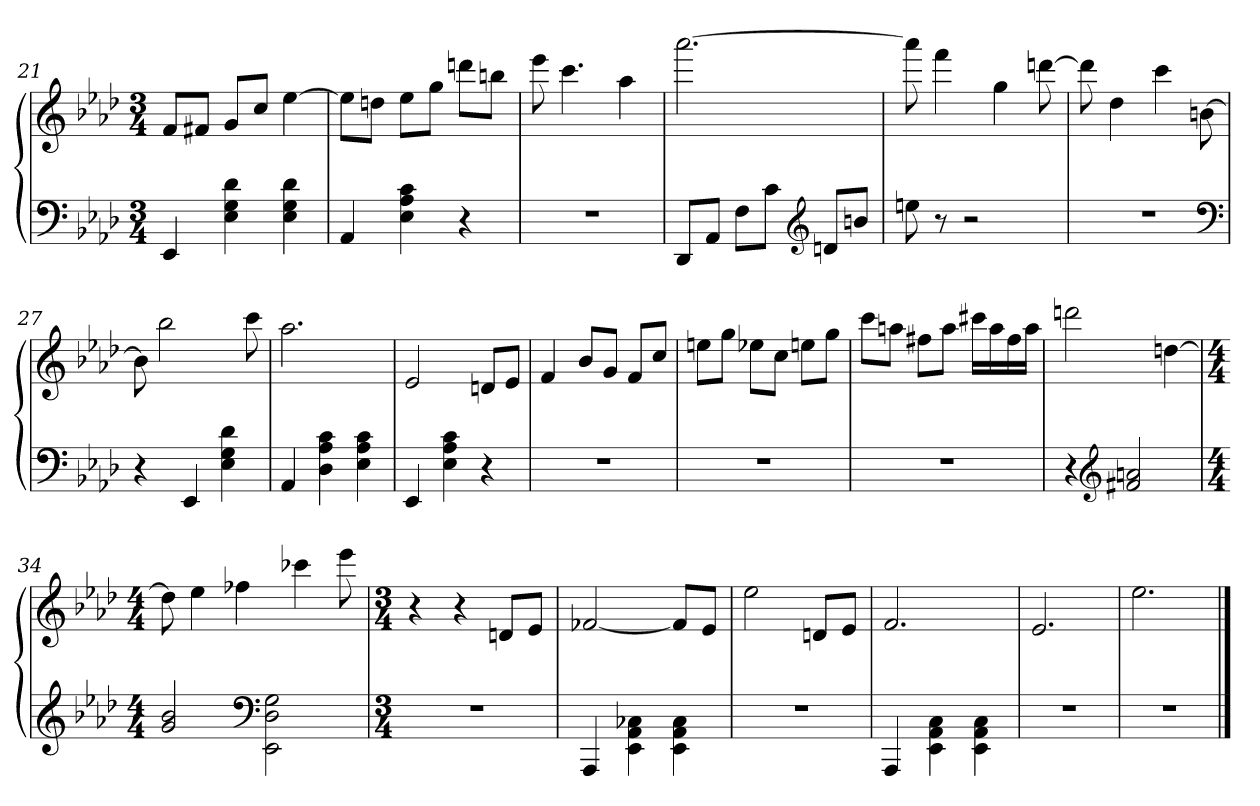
**kern	**kern
*part1	*part1
*staff2	*staff1
*clefF4	*clefG2
*k[b-e-a-d-]	*k[b-e-a-d-]
*A-:	*A-:
*M3/4	*M3/4
=21	=21
4EE-/	8f/L
.	8f#X/J
4E-\ 4G\ 4d-\	8g/L
.	8cc/J
4E-\ 4G\ 4d-\	[4ee-\
=22	=22
4AA-/	8ee-\L]
.	8ddn\J
4E-\ 4A-\ 4c\	8ee-\L
.	8gg\J
4r	8dddn\L
.	8bbn\J
=23	=23
2.r	8eee-\
.	4.ccc\
.	4aa-\
=24	=24
8DD-/L	[2.aaa-\
8AA-/J	.
8F\L	.
8c\J	.
*clefG2	*
8dn/L	.
8bn/J	.
=25	=25
8een\	8aaa-\]
8r	4fff\
2r	.
.	4gg\
.	[8dddn\
=26	=26
2.r	8ddd\]
.	4dd-\
.	4ccc\
.	[8bn\
*clefF4	*
=27	=27
4r	8b\]
.	2bb-\
4EE-/	.
4E-\ 4G\ 4d-\	.
.	8ccc\
=28	=28
4AA-/	2.aa-\
4D-\ 4A-\ 4c\	.
4E-\ 4A-\ 4c\	.
=29	=29
4EE-/	2e-/
4E-\ 4A-\ 4c\	.
4r	8dn/L
.	8e-/J
=30	=30
2.r	4f/
.	8b-/L
.	8g/J
.	8f/L
.	8cc/J
=31	=31
2.r	8een\L
.	8gg\J
.	8ee-X\L
.	8cc\J
.	8een\L
.	8gg\J
=32	=32
2.r	8ccc\L
.	8aan\J
.	8ff#X\L
.	8aa\J
.	16ccc#X\LL
.	16aa\
.	16ff#\
.	16aa\JJ
=33	=33
4r	2dddn\
*clefG2	*
2f#X/ 2an/	.
.	[4ddn\
=34	=34
*M4/4	*M4/4
2g/ 2b-/	8dd\]
.	4ee-\
.	4ff-X\
*clefF4	*
2EE-\ 2D-\ 2G\	.
.	4ccc-X\
.	8eee-\
=35	=35
*M3/4	*M3/4
2.r	4r
.	4r
.	8dn/L
.	8e-/J
=36	=36
4AAA-/	[2f-X/
4EE-\ 4AA-\ 4C-X\	.
4EE-\ 4AA-\ 4C-\	8f-/L]
.	8e-/J
=37	=37
2.r	2ee-\
.	8dn/L
.	8e-/J
=38	=38
4AAA-/	2.f/
4EE-\ 4AA-\ 4C\	.
4EE-\ 4AA-\ 4C\	.
=39	=39
2.r	2.e-/
=40	=40
2.r	2.ee-\
==	==
*-	*-
